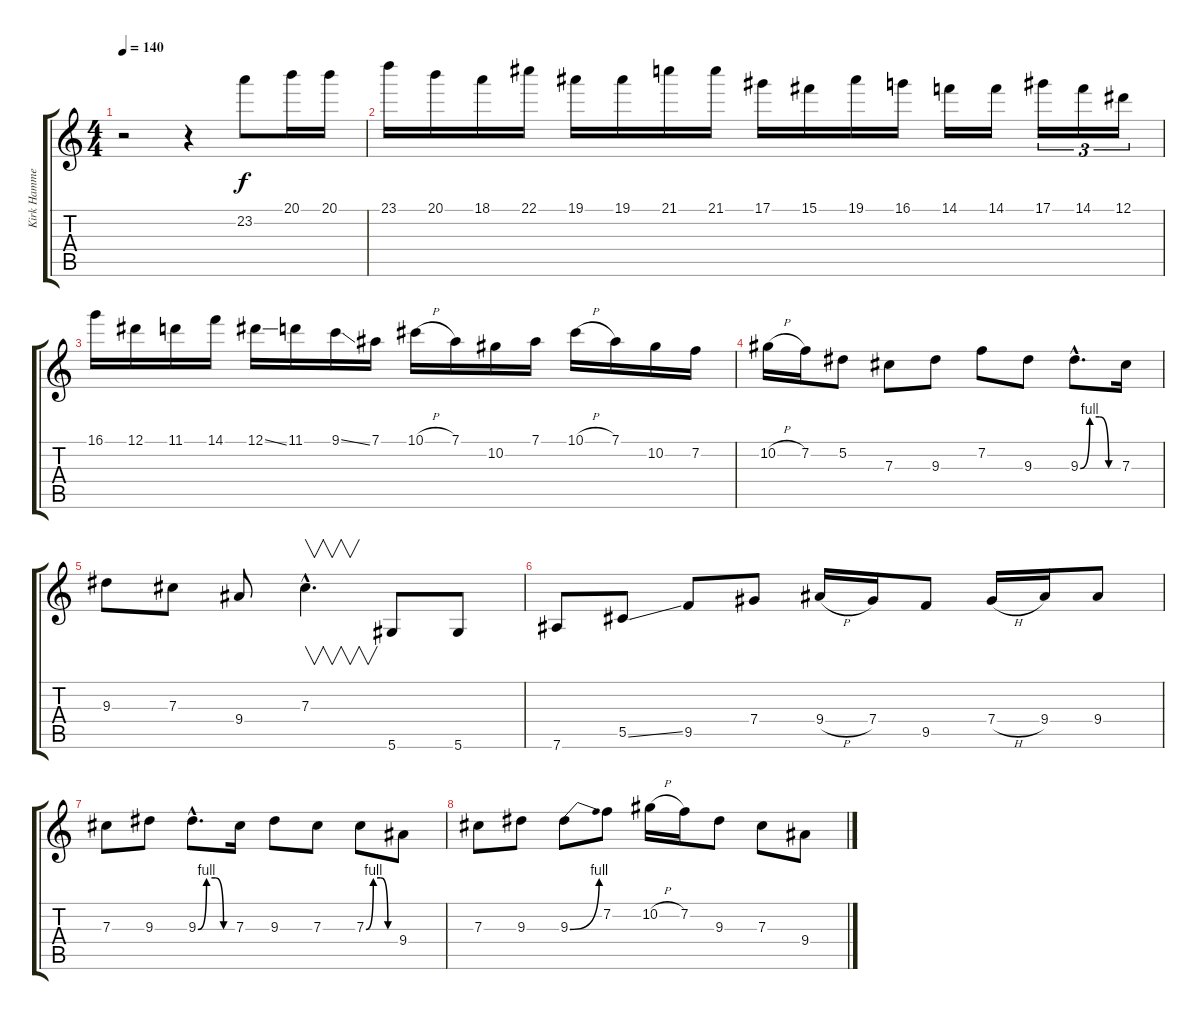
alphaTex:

\track ("Kirk Hammett (Distortion Guitar)" "Kirk Hamme") {instrument overdrivenguitar}
\staff {score tabs}
\tuning (Eb4 Bb3 Gb3 Db3 Ab2 Eb2) {hide}
\ts (4 4)
\tempo 140
\clef g2
\ks c
r.2{dy f} r.4 23.2.8 20.1.16 20.1.16 |
23.1.16 20.1.16 18.1.16 22.1.16 19.1.16 19.1.16 21.1.16 21.1.16 17.1.16 15.1.16 19.1.16 16.1.16 14.1.16 14.1.16 17.1.16{tu (3 2)} 14.1.16{tu (3 2)} 12.1.16{tu (3 2)} |
16.1.16 12.1.16 11.1.16 14.1.16 12.1{ss}.16 11.1.16 9.1{ss}.16 7.1.16 10.1{h}.16 7.1.16 10.2.16 7.1.16 10.1{h}.16 7.1.16 10.2.16 7.2.16 |
10.2{h}.16 7.2.16 5.2.8 7.3.8 9.3.8 7.2.8 9.3.8 9.3{be (custom 0 0 15 4 30 4 45 0 60 0) hac}.8{d} 7.3.16 |
9.3.8 7.3.8 9.4.8 7.3{hac}.4{v d} 5.6.8 5.6.8 |
7.6.8 5.5{ss}.8 9.5.8 7.4.8 9.4{h}.16 7.4.16 9.5.8 7.4{h}.16 9.4.16 9.4.8 |
7.3.8 9.3.8 9.3{be (custom 0 0 15 4 30 4 45 0 60 0) hac}.8{d} 7.3.16 9.3.8 7.3.8 7.3{be (custom 0 0 15 4 30 4 45 0 60 0)}.8 9.4.8 |
7.3.8 9.3.8 9.3{be (bend 0 0 60 4)}.8 7.2.8 10.2{h}.16 7.2.16 9.3.8 7.3.8 9.4.8
